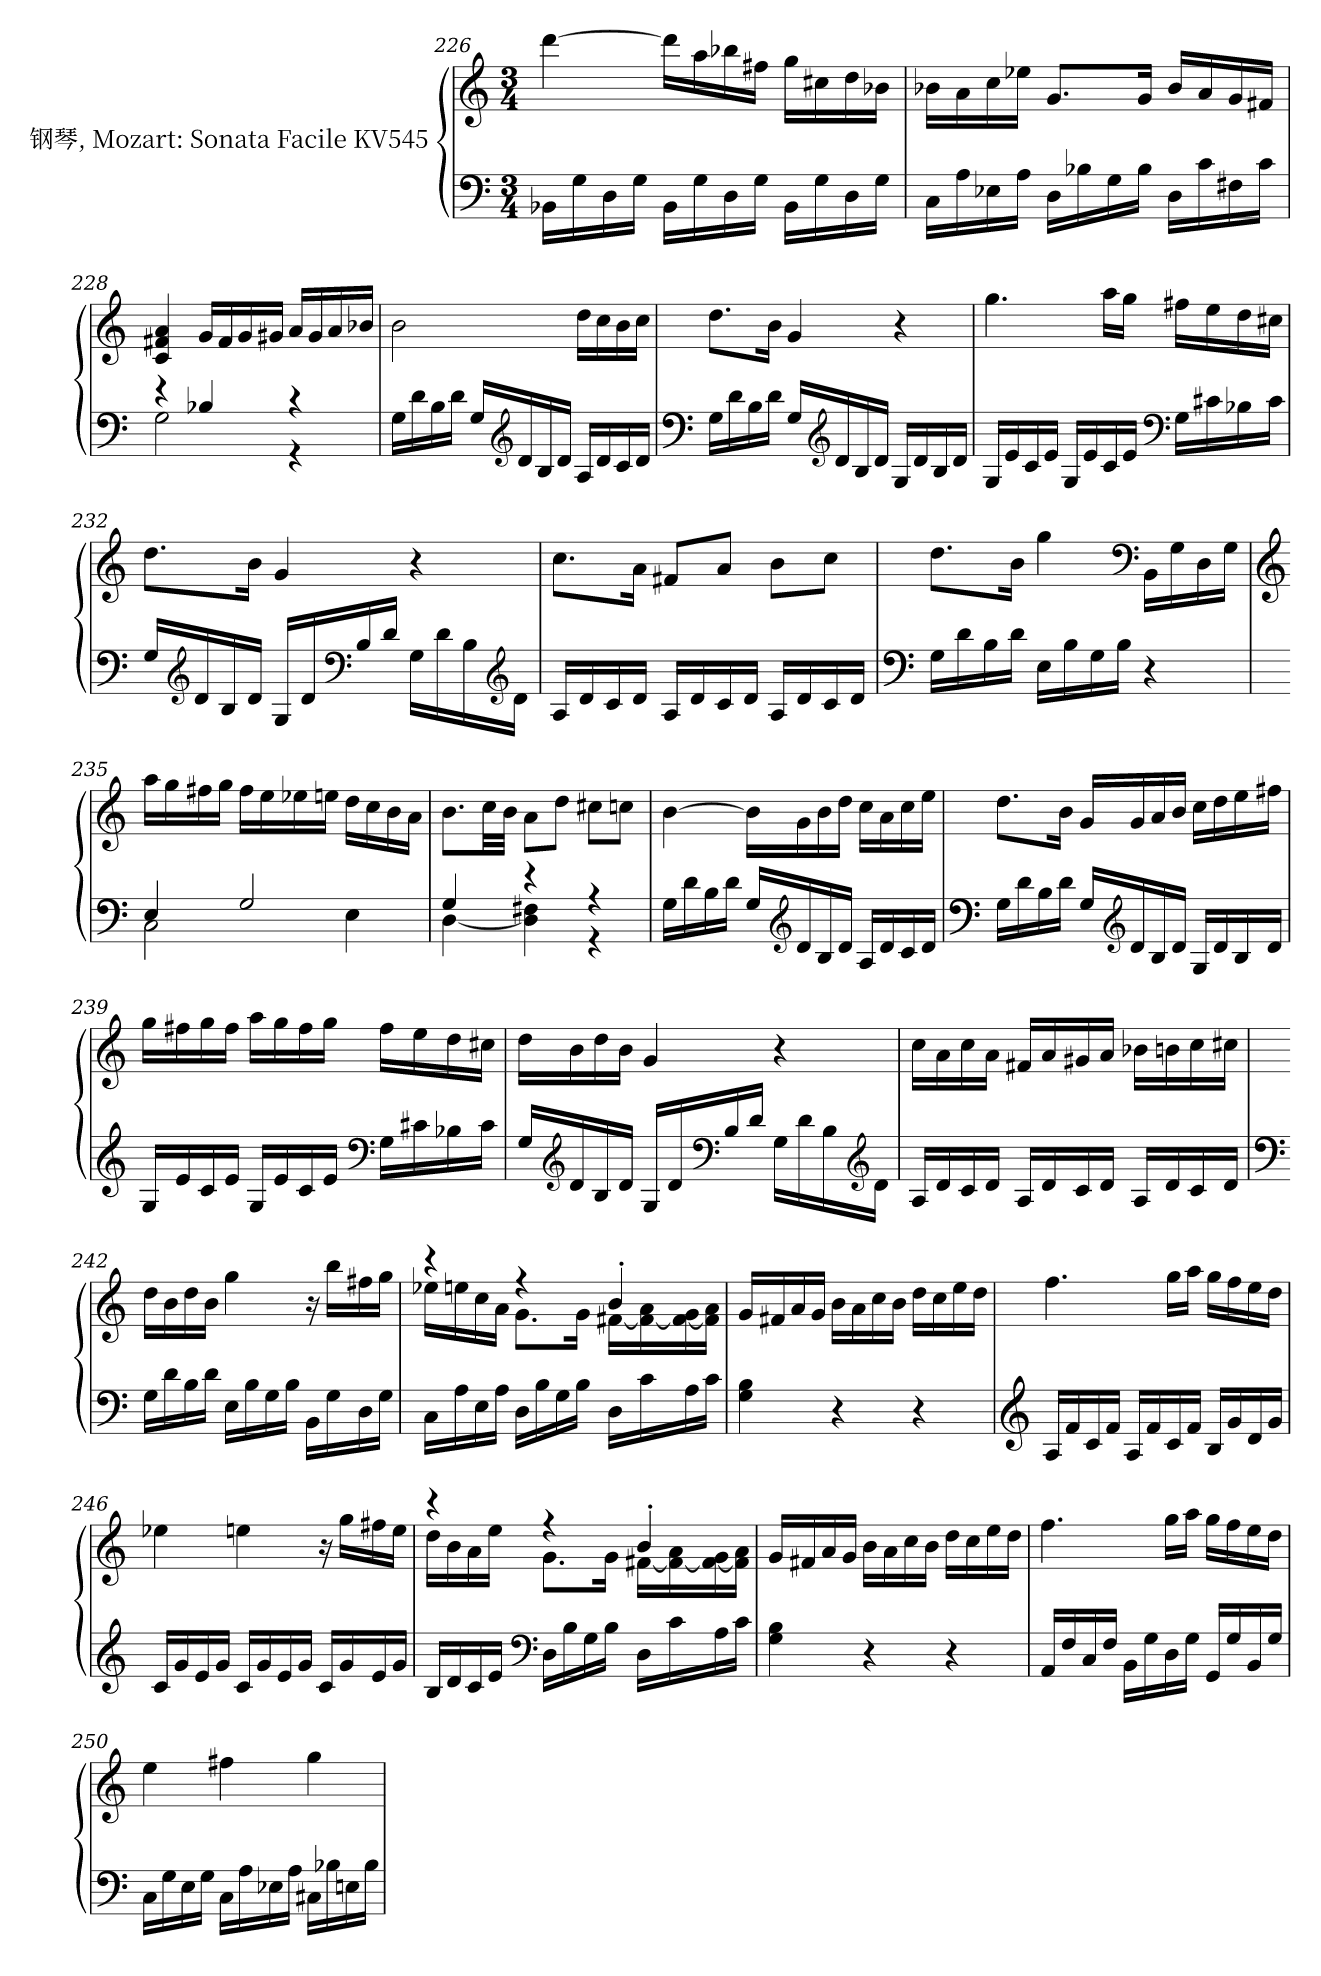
**kern	**kern
*part1	*part1
*staff2	*staff1
*I"钢琴, Mozart: Sonata Facile KV545	*
!!LO:LB:g=z
*clefF4	*clefG2
*k[]	*k[]
*M3/4	*M3/4
=226	=226
16BB-X\LL	[4ddd\
16G\	.
16D\	.
16G\JJ	.
16BB-\LL	16ddd\LL]
16G\	16aa\
16D\	16bb-X\
16G\JJ	16ff#X\JJ
16BB-\LL	16gg\LL
16G\	16cc#X\
16D\	16dd\
16G\JJ	16b-X\JJ
=227	=227
16C\LL	16b-X\LL
16A\	16a\
16E-X\	16cc\
16A\JJ	16ee-X\JJ
16D\LL	8.g/L
16B-X\	.
16G\	.
16B-\JJ	16g/Jk
16D\LL	16b-/LL
16c\	16a/
16F#X\	16g/
16c\JJ	16f#X/JJ
=228	=228
*^	*
4r	2G\	4c/ 4f#X/ 4a/
4B-X/	.	16g/LL
.	.	16f#/
.	.	16g/
.	.	16g#X/JJ
4r	4r	16a/LL
.	.	16g#/
.	.	16a/
.	.	16b-X/JJ
*v	*v	*
!!LO:LB:g=z
=229	=229
16G\LL	2b\
16d\	.
16B\	.
16d\JJ	.
16G/LL	.
*clefG2	*
16d/	.
16B/	.
16d/JJ	.
16A/LL	16dd\LL
16d/	16cc\
16c/	16b\
16d/JJ	16cc\JJ
=230	=230
*clefF4	*
16G\LL	8.dd\L
16d\	.
16B\	.
16d\JJ	16b\Jk
16G/LL	4g/
*clefG2	*
16d/	.
16B/	.
16d/JJ	.
16G/LL	4r
16d/	.
16B/	.
16d/JJ	.
=231	=231
16G/LL	4.gg\
16e/	.
16c/	.
16e/JJ	.
16G/LL	.
16e/	.
16c/	16aa\LL
16e/JJ	16gg\JJ
*clefF4	*
16G\LL	16ff#X\LL
16c#X\	16ee\
16B-X\	16dd\
16c#\JJ	16cc#X\JJ
!!LO:PB:g=z
=232	=232
16G/LL	8.dd\L
*clefG2	*
16d/	.
16B/	.
16d/JJ	16b\Jk
16G/LL	4g/
16d/	.
*clefF4	*
16B/	.
16d/JJ	.
16G\LL	4r
16d\	.
16B\	.
*clefG2	*
16d\JJ	.
=233	=233
16A/LL	8.cc\L
16d/	.
16c/	.
16d/JJ	16a\Jk
16A/LL	8f#X/L
16d/	.
16c/	8a/J
16d/JJ	.
16A/LL	8b\L
16d/	.
16c/	8cc\J
16d/JJ	.
=234	=234
*clefF4	*
16G\LL	8.dd\L
16d\	.
16B\	.
16d\JJ	16b\Jk
16E\LL	4gg\
16B\	.
16G\	.
16B\JJ	.
*	*clefF4
4r	16BB\LL
.	16G\
.	16D\
.	16G\JJ
!!LO:LB:g=z
=235	=235
*	*clefG2
*^	*
4E/	2C\	16aa\LL
.	.	16gg\
.	.	16ff#X\
.	.	16gg\JJ
2G/	.	16ff#\LL
.	.	16ee\
.	.	16ee-X\
.	.	16een\JJ
.	4E\	16dd\LL
.	.	16cc\
.	.	16b\
.	.	16a\JJ
=236	=236	=236
4G/	[4D\	8.b\L
.	.	32cc\LL
.	.	32b\JJJ
4r	4D\] 4F#X\	8a\L
.	.	8dd\J
4r	4r	8cc#X\L
.	.	8ccn\J
*v	*v	*
=237	=237
16G\LL	[4b\
16d\	.
16B\	.
16d\JJ	.
16G/LL	16b\LL]
*clefG2	*
16d/	16g\
16B/	16b\
16d/JJ	16dd\JJ
16A/LL	16cc\LL
16d/	16a\
16c/	16cc\
16d/JJ	16ee\JJ
!!LO:LB:g=z
=238	=238
*clefF4	*
16G\LL	8.dd\L
16d\	.
16B\	.
16d\JJ	16b\Jk
16G/LL	16g/LL
*clefG2	*
16d/	16g/
16B/	16a/
16d/JJ	16b/JJ
16G/LL	16cc\LL
16d/	16dd\
16B/	16ee\
16d/JJ	16ff#X\JJ
=239	=239
16G/LL	16gg\LL
16e/	16ff#X\
16c/	16gg\
16e/JJ	16ff#\JJ
16G/LL	16aa\LL
16e/	16gg\
16c/	16ff#\
16e/JJ	16gg\JJ
*clefF4	*
16G\LL	16ff#\LL
16c#X\	16ee\
16B-X\	16dd\
16c#\JJ	16cc#X\JJ
!!LO:LB:g=z
=240	=240
16G/LL	16dd\LL
*clefG2	*
16d/	16b\
16B/	16dd\
16d/JJ	16b\JJ
16G/LL	4g/
16d/	.
*clefF4	*
16B/	.
16d/JJ	.
16G\LL	4r
16d\	.
16B\	.
*clefG2	*
16d\JJ	.
=241	=241
16A/LL	16cc\LL
16d/	16a\
16c/	16cc\
16d/JJ	16a\JJ
16A/LL	16f#X/LL
16d/	16a/
16c/	16g#X/
16d/JJ	16a/JJ
16A/LL	16b-X\LL
16d/	16bn\
16c/	16cc\
16d/JJ	16cc#X\JJ
!!LO:LB:g=z
=242	=242
*clefF4	*
16G\LL	16dd\LL
16d\	16b\
16B\	16dd\
16d\JJ	16b\JJ
16E\LL	4gg\
16B\	.
16G\	.
16B\JJ	.
16BB\LL	16r
16G\	16bb\LL
16D\	16ff#X\
16G\JJ	16gg\JJ
=243	=243
*	*^
16C\LL	4r	16ee-X\LL
16A\	.	16een\
16E\	.	16cc\
16A\JJ	.	16a\JJ
16D\LL	4r	8.g\L
16B\	.	.
16G\	.	.
16B\JJ	.	16g\Jk
16D\LL	4b'/	[16f#X\LL
16c\	.	16f#\_ 16a\
16A\	.	16f#\_ 16g\
16c\JJ	.	16f#\] 16a\JJ
*	*v	*v
=244	=244
4G\ 4B\	16g/LL
.	16f#X/
.	16a/
.	16g/JJ
4r	16b\LL
.	16a\
.	16cc\
.	16b\JJ
4r	16dd\LL
.	16cc\
.	16ee\
.	16dd\JJ
!!LO:LB:g=z
=245	=245
*clefG2	*
16A/LL	4.ff\
16f/	.
16c/	.
16f/JJ	.
16A/LL	.
16f/	.
16c/	16gg\LL
16f/JJ	16aa\JJ
16B/LL	16gg\LL
16g/	16ff\
16d/	16ee\
16g/JJ	16dd\JJ
=246	=246
16c/LL	4ee-X\
16g/	.
16e/	.
16g/JJ	.
16c/LL	4een\
16g/	.
16e/	.
16g/JJ	.
16c/LL	16r
16g/	16gg\LL
16e/	16ff#X\
16g/JJ	16ee\JJ
=247	=247
*	*^
16B/LL	4r	16dd\LL
16d/	.	16b\
16c/	.	16a\
16e/JJ	.	16ee\JJ
*clefF4	*	*
16D\LL	4r	8.g\L
16B\	.	.
16G\	.	.
16B\JJ	.	16g\Jk
16D\LL	4b'/	[16f#X\LL
16c\	.	16f#\_ 16a\
16A\	.	16f#\_ 16g\
16c\JJ	.	16f#\] 16a\JJ
*	*v	*v
!!LO:PB:g=z
=248	=248
4G\ 4B\	16g/LL
.	16f#X/
.	16a/
.	16g/JJ
4r	16b\LL
.	16a\
.	16cc\
.	16b\JJ
4r	16dd\LL
.	16cc\
.	16ee\
.	16dd\JJ
=249	=249
16AA/LL	4.ff\
16F/	.
16C/	.
16F/JJ	.
16BB\LL	.
16G\	.
16D\	16gg\LL
16G\JJ	16aa\JJ
16GG/LL	16gg\LL
16G/	16ff\
16BB/	16ee\
16G/JJ	16dd\JJ
=250	=250
16C\LL	4ee\
16G\	.
16E\	.
16G\JJ	.
16C\LL	4ff#X\
16A\	.
16E-X\	.
16A\JJ	.
16C#X\LL	4gg\
16B-X\	.
16En\	.
16B-\JJ	.
=	=
*-	*-
